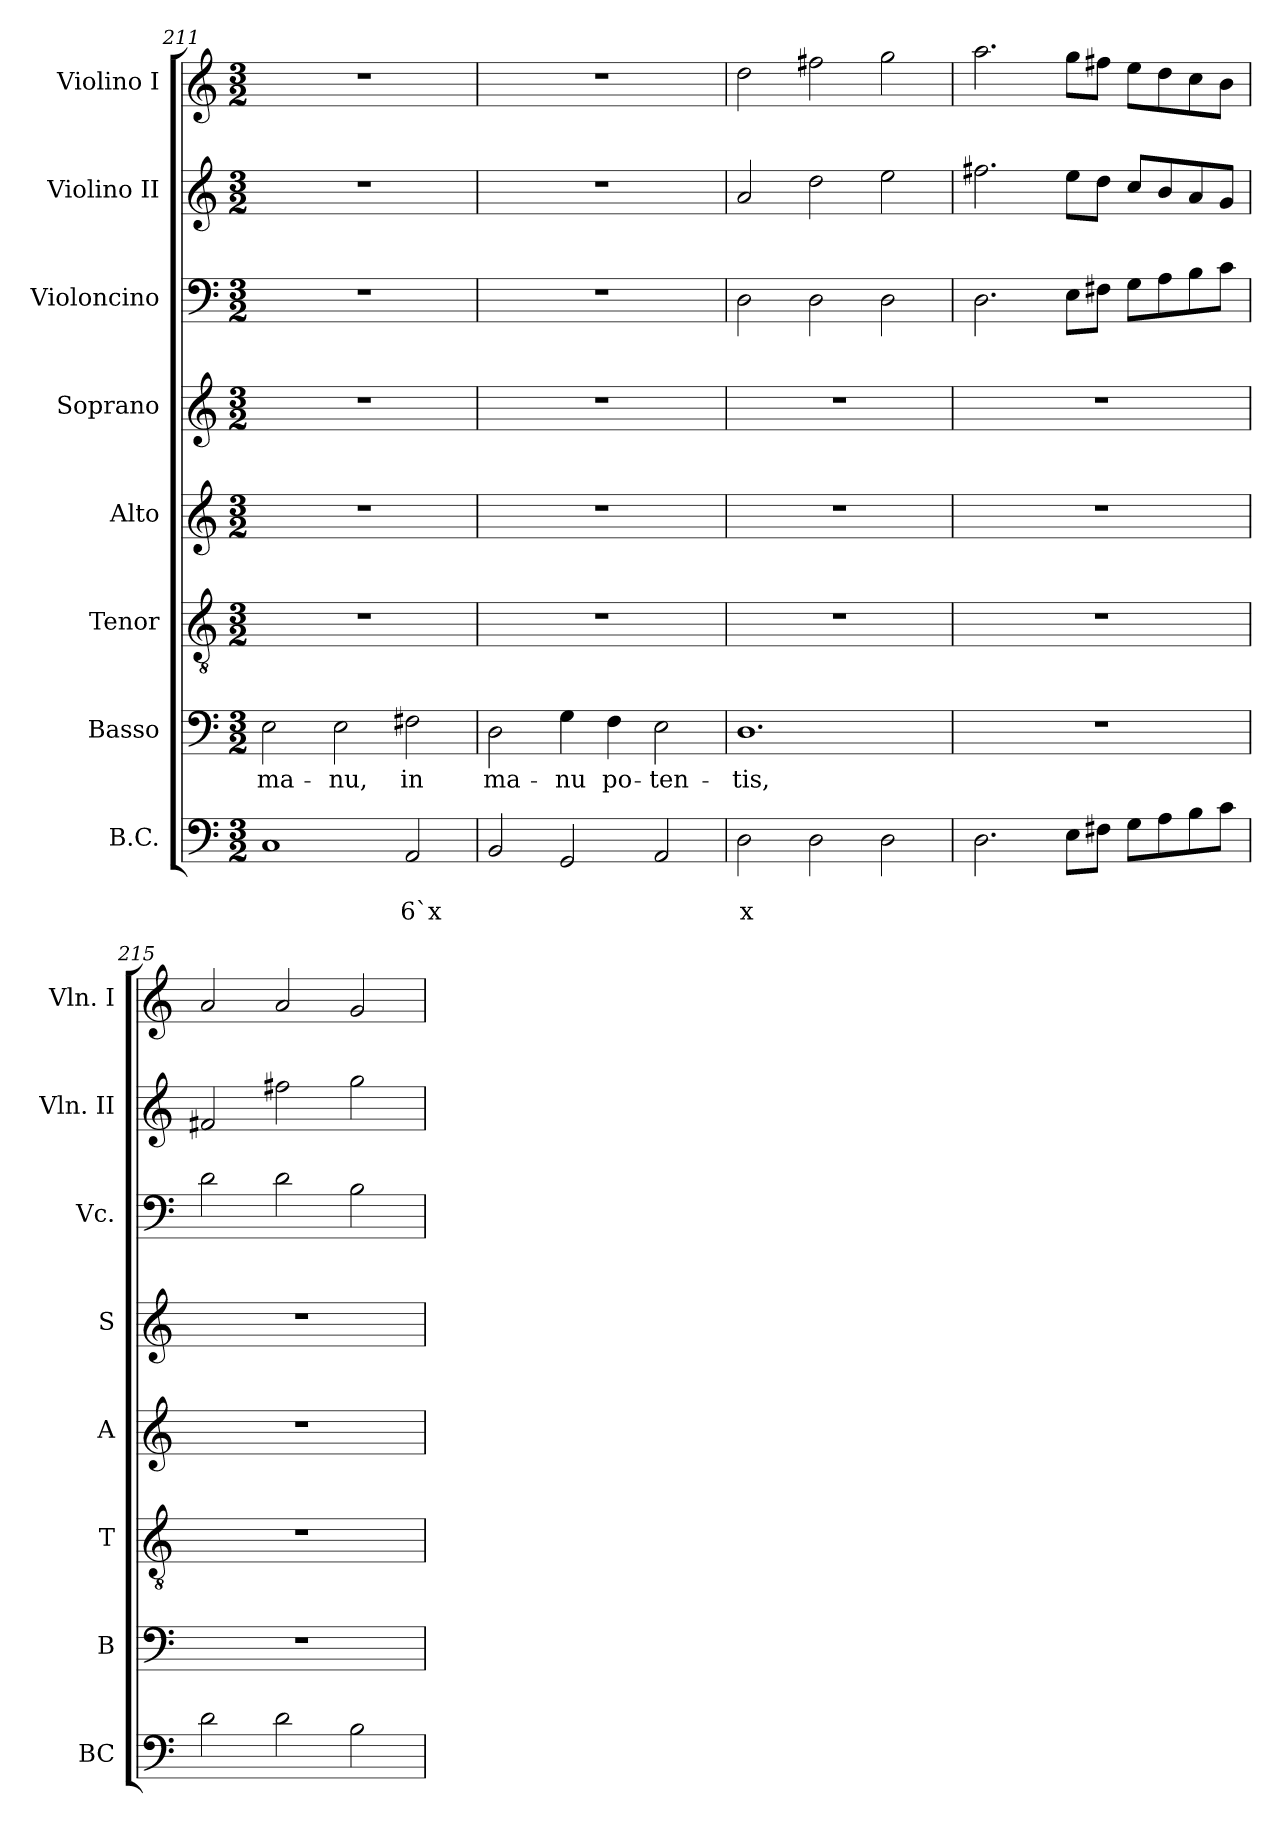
**kern	**text	**text	**kern	**text	**kern	**kern	**kern	**kern	**kern	**kern
*part8	*part8	*part8	*part7	*part7	*part6	*part5	*part4	*part3	*part2	*part1
*staff8	*staff8	*staff8	*staff7	*staff7	*staff6	*staff5	*staff4	*staff3	*staff2	*staff1
*I"B.C.	*	*	*I"Basso	*	*I"Tenor	*I"Alto	*I"Soprano	*I"Violoncino	*I"Violino II	*I"Violino I
*I'BC	*	*	*I'B	*	*I'T	*I'A	*I'S	*I'Vc.	*I'Vln. II	*I'Vln. I
*clefF4	*	*	*clefF4	*	*clefGv2	*clefG2	*clefG2	*clefF4	*clefG2	*clefG2
*k[]	*	*	*k[]	*	*k[]	*k[]	*k[]	*k[]	*k[]	*k[]
*C:	*	*	*C:	*	*C:	*C:	*C:	*C:	*C:	*C:
*M3/2	*	*	*M3/2	*	*M3/2	*M3/2	*M3/2	*M3/2	*M3/2	*M3/2
=211	=211	=211	=211	=211	=211	=211	=211	=211	=211	=211
!	!	!	!	!LO:LY:b	!	!	!	!	!	!
1C	.	.	2E\	ma-	1.r	1.r	1.r	1.r	1.r	1.r
!	!	!	!	!LO:LY:b	!	!	!	!	!	!
.	.	.	2E\	-nu,	.	.	.	.	.	.
!	!	!LO:LY:b	!	!LO:LY:b	!	!	!	!	!	!
2AA/	.	6`x	2F#X\	in	.	.	.	.	.	.
=212	=212	=212	=212	=212	=212	=212	=212	=212	=212	=212
!	!	!	!	!LO:LY:b	!	!	!	!	!	!
2BB/	.	.	2D\	ma-	1.r	1.r	1.r	1.r	1.r	1.r
!	!	!	!	!LO:LY:b	!	!	!	!	!	!
2GG/	.	.	4G\	-nu	.	.	.	.	.	.
!	!	!	!	!LO:LY:b	!	!	!	!	!	!
.	.	.	4F\	po-	.	.	.	.	.	.
!	!	!	!	!LO:LY:b	!	!	!	!	!	!
2AA/	.	.	2E\	-ten-	.	.	.	.	.	.
!!LO:PB:g=z
=213	=213	=213	=213	=213	=213	=213	=213	=213	=213	=213
!	!	!LO:LY:b	!	!LO:LY:b	!	!	!	!	!	!
2D\	.	x	1.D	-tis,	1.r	1.r	1.r	2D\	2a/	2dd\
2D\	.	.	.	.	.	.	.	2D\	2dd\	2ff#X\
2D\	.	.	.	.	.	.	.	2D\	2ee\	2gg\
=214	=214	=214	=214	=214	=214	=214	=214	=214	=214	=214
2.D\	.	.	1.r	.	1.r	1.r	1.r	2.D\	2.ff#X\	2.aa\
8E\L	.	.	.	.	.	.	.	8E\L	8ee\L	8gg\L
8F#X\J	.	.	.	.	.	.	.	8F#X\J	8dd\J	8ff#X\J
8G\L	.	.	.	.	.	.	.	8G\L	8cc/L	8ee\L
8A\	.	.	.	.	.	.	.	8A\	8b/	8dd\
8B\	.	.	.	.	.	.	.	8B\	8a/	8cc\
8c\J	.	.	.	.	.	.	.	8c\J	8g/J	8b\J
=215	=215	=215	=215	=215	=215	=215	=215	=215	=215	=215
2d\	.	.	1.r	.	1.r	1.r	1.r	2d\	2f#X/	2a/
2d\	.	.	.	.	.	.	.	2d\	2ff#X\	2a/
2B\	.	.	.	.	.	.	.	2B\	2gg\	2g/
=	=	=	=	=	=	=	=	=	=	=
*-	*-	*-	*-	*-	*-	*-	*-	*-	*-	*-
